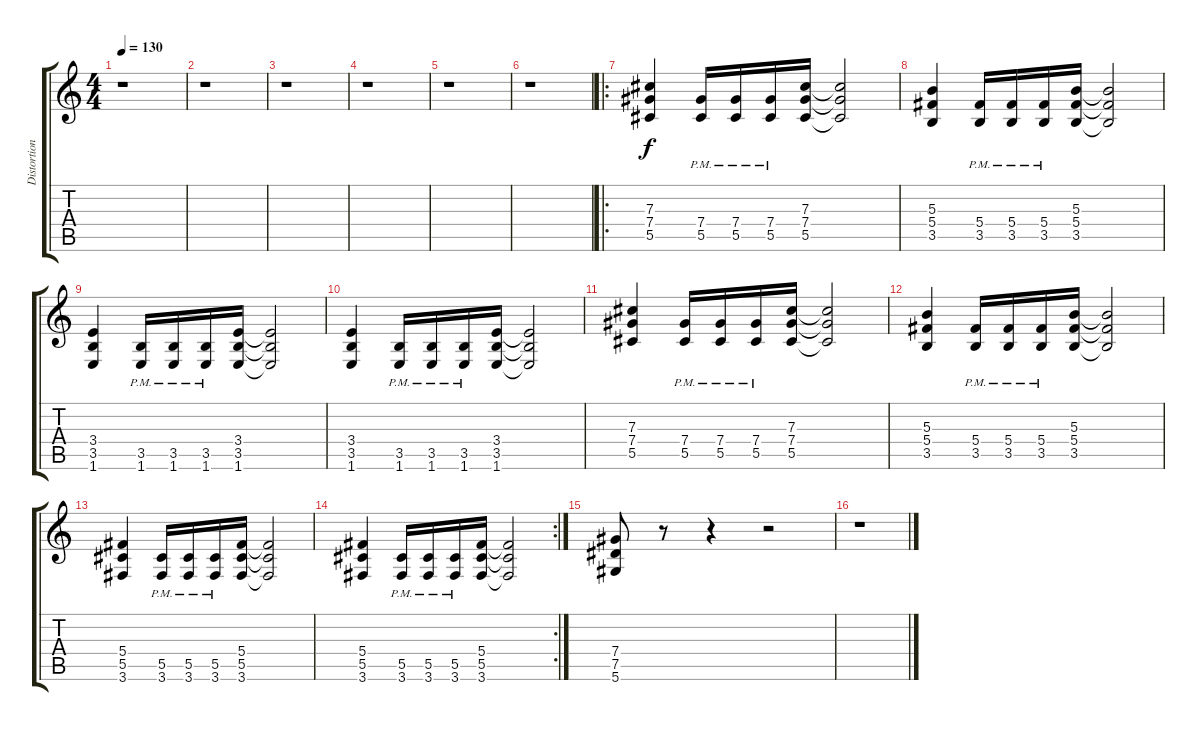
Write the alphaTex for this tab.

\track ("Distortion Guitar" "Distortion") {instrument distortionguitar}
\staff {score tabs}
\tuning (Eb4 Bb3 Gb3 Db3 Ab2 Eb2) {hide}
\ts (4 4)
\tempo 130
\clef g2
\ks c
r.1{dy mp} |
r.1 |
r.1 |
r.1 |
r.1 |
r.1 |
\ro
(7.3 7.4 5.5).4{dy f} (7.4{pm} 5.5{pm}).16 (7.4{pm} 5.5{pm}).16 (7.4{pm} 5.5{pm}).16 (7.3 7.4 5.5).16 (7.3{t} 7.4{t} 5.5{t}).2 |
(5.3 5.4 3.5).4 (5.4{pm} 3.5{pm}).16 (5.4{pm} 3.5{pm}).16 (5.4{pm} 3.5{pm}).16 (5.3 5.4 3.5).16 (5.3{t} 5.4{t} 3.5{t}).2 |
(3.4 3.5 1.6).4 (3.5{pm} 1.6{pm}).16 (3.5{pm} 1.6{pm}).16 (3.5{pm} 1.6{pm}).16 (3.4 3.5 1.6).16 (3.4{t} 3.5{t} 1.6{t}).2 |
(3.4 3.5 1.6).4 (3.5{pm} 1.6{pm}).16 (3.5{pm} 1.6{pm}).16 (3.5{pm} 1.6{pm}).16 (3.4 3.5 1.6).16 (3.4{t} 3.5{t} 1.6{t}).2 |
(7.3 7.4 5.5).4 (7.4{pm} 5.5{pm}).16 (7.4{pm} 5.5{pm}).16 (7.4{pm} 5.5{pm}).16 (7.3 7.4 5.5).16 (7.3{t} 7.4{t} 5.5{t}).2 |
(5.3 5.4 3.5).4 (5.4{pm} 3.5{pm}).16 (5.4{pm} 3.5{pm}).16 (5.4{pm} 3.5{pm}).16 (5.3 5.4 3.5).16 (5.3{t} 5.4{t} 3.5{t}).2 |
(5.4 5.5 3.6).4 (5.5{pm} 3.6{pm}).16 (5.5{pm} 3.6{pm}).16 (5.5{pm} 3.6{pm}).16 (5.4 5.5 3.6).16 (5.4{t} 5.5{t} 3.6{t}).2 |
\rc 2
(5.4 5.5 3.6).4 (5.5{pm} 3.6{pm}).16 (5.5{pm} 3.6{pm}).16 (5.5{pm} 3.6{pm}).16 (5.4 5.5 3.6).16 (5.4{t} 5.5{t} 3.6{t}).2 |
(7.4 7.5 5.6).8 r.8 r.4 r.2 |
r.1
